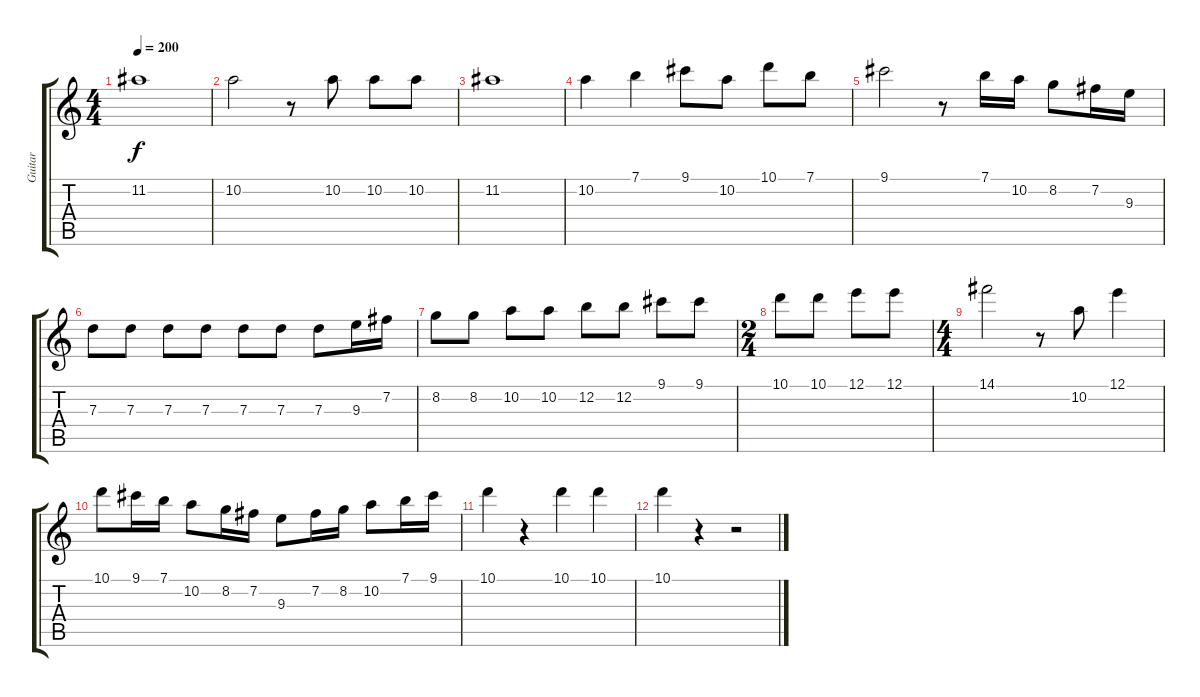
\track ("Guitar" "Guitar") {instrument guitarharmonics}
\staff {score tabs}
\tuning (E4 B3 G3 D3 A2 E2) {hide}
\ts (4 4)
\tempo 200
\clef g2
\ks c
11.2.1{dy f} |
10.2.2 r.8 10.2.8 10.2.8 10.2.8 |
11.2.1 |
10.2.4 7.1.4 9.1.8 10.2.8 10.1.8 7.1.8 |
9.1.2 r.8 7.1.16 10.2.16 8.2.8 7.2.16 9.3.16 |
7.3.8 7.3.8 7.3.8 7.3.8 7.3.8 7.3.8 7.3.8 9.3.16 7.2.16 |
8.2.8 8.2.8 10.2.8 10.2.8 12.2.8 12.2.8 9.1.8 9.1.8 |
\ts (2 4)
10.1.8 10.1.8 12.1.8 12.1.8 |
\ts (4 4)
14.1.2 r.8 10.2.8 12.1.4 |
10.1.8 9.1.16 7.1.16 10.2.8 8.2.16 7.2.16 9.3.8 7.2.16 8.2.16 10.2.8 7.1.16 9.1.16 |
10.1.4 r.4 10.1.4 10.1.4 |
10.1.4 r.4 r.2
